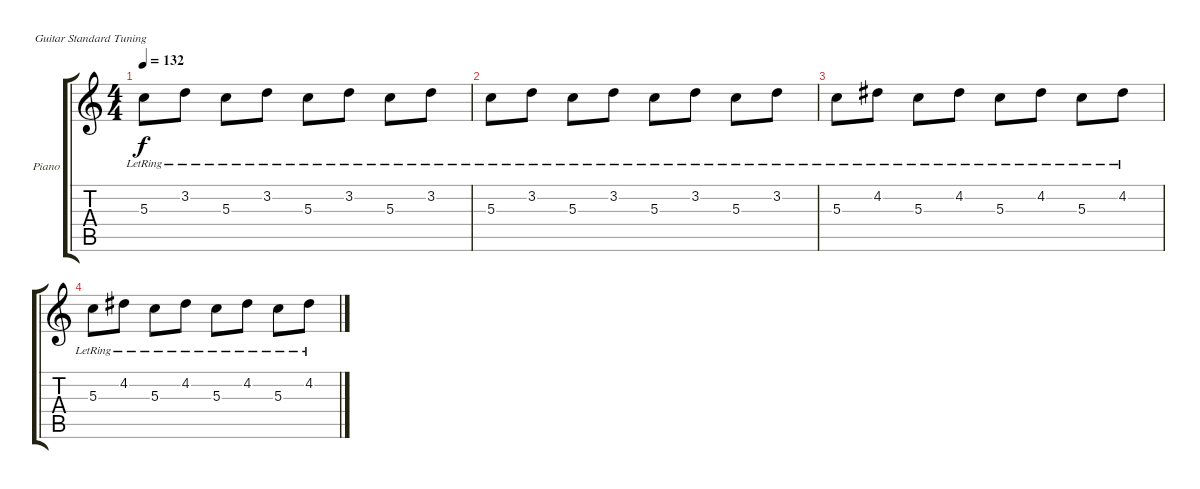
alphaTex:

\defaultSystemsLayout 4
\bracketExtendMode groupsimilarinstruments
\firstSystemTrackNameOrientation horizontal
\otherSystemsTrackNameOrientation horizontal
\track ("Piano" "Piano") {instrument electricguitarclean}
\staff {score tabs}
\tuning (E4 B3 G3 D3 A2 E2)
\ts (4 4)
\tempo 132
\clef g2
\scale
0.333333
\ks c
5.3{lr}.8{dy f} 3.2{lr}.8 5.3{lr}.8 3.2{lr}.8 5.3{lr}.8 3.2{lr}.8 5.3{lr}.8 3.2{lr}.8 |
\scale
0.333333 5.3{lr}.8 3.2{lr}.8 5.3{lr}.8 3.2{lr}.8 5.3{lr}.8 3.2{lr}.8 5.3{lr}.8 3.2{lr}.8 |
\scale
0.333333 5.3{lr}.8 4.2{lr}.8 5.3{lr}.8 4.2{lr}.8 5.3{lr}.8 4.2{lr}.8 5.3{lr}.8 4.2{lr}.8 |
\scale
0.333333 5.3{lr}.8 4.2{lr}.8 5.3{lr}.8 4.2{lr}.8 5.3{lr}.8 4.2{lr}.8 5.3{lr}.8 4.2{lr}.8 |
\scale
0.333333 |
\scale
0.333333 |
\scale
0.333333 |
\scale
0.333333 |
\scale
0.333333 |
\scale
0.333333 |
\scale
0.333333 |
\scale
0.333333 |
\scale
0.333333 |
\scale
0.333333 |
\scale
0.333333 |
\scale
0.333333
